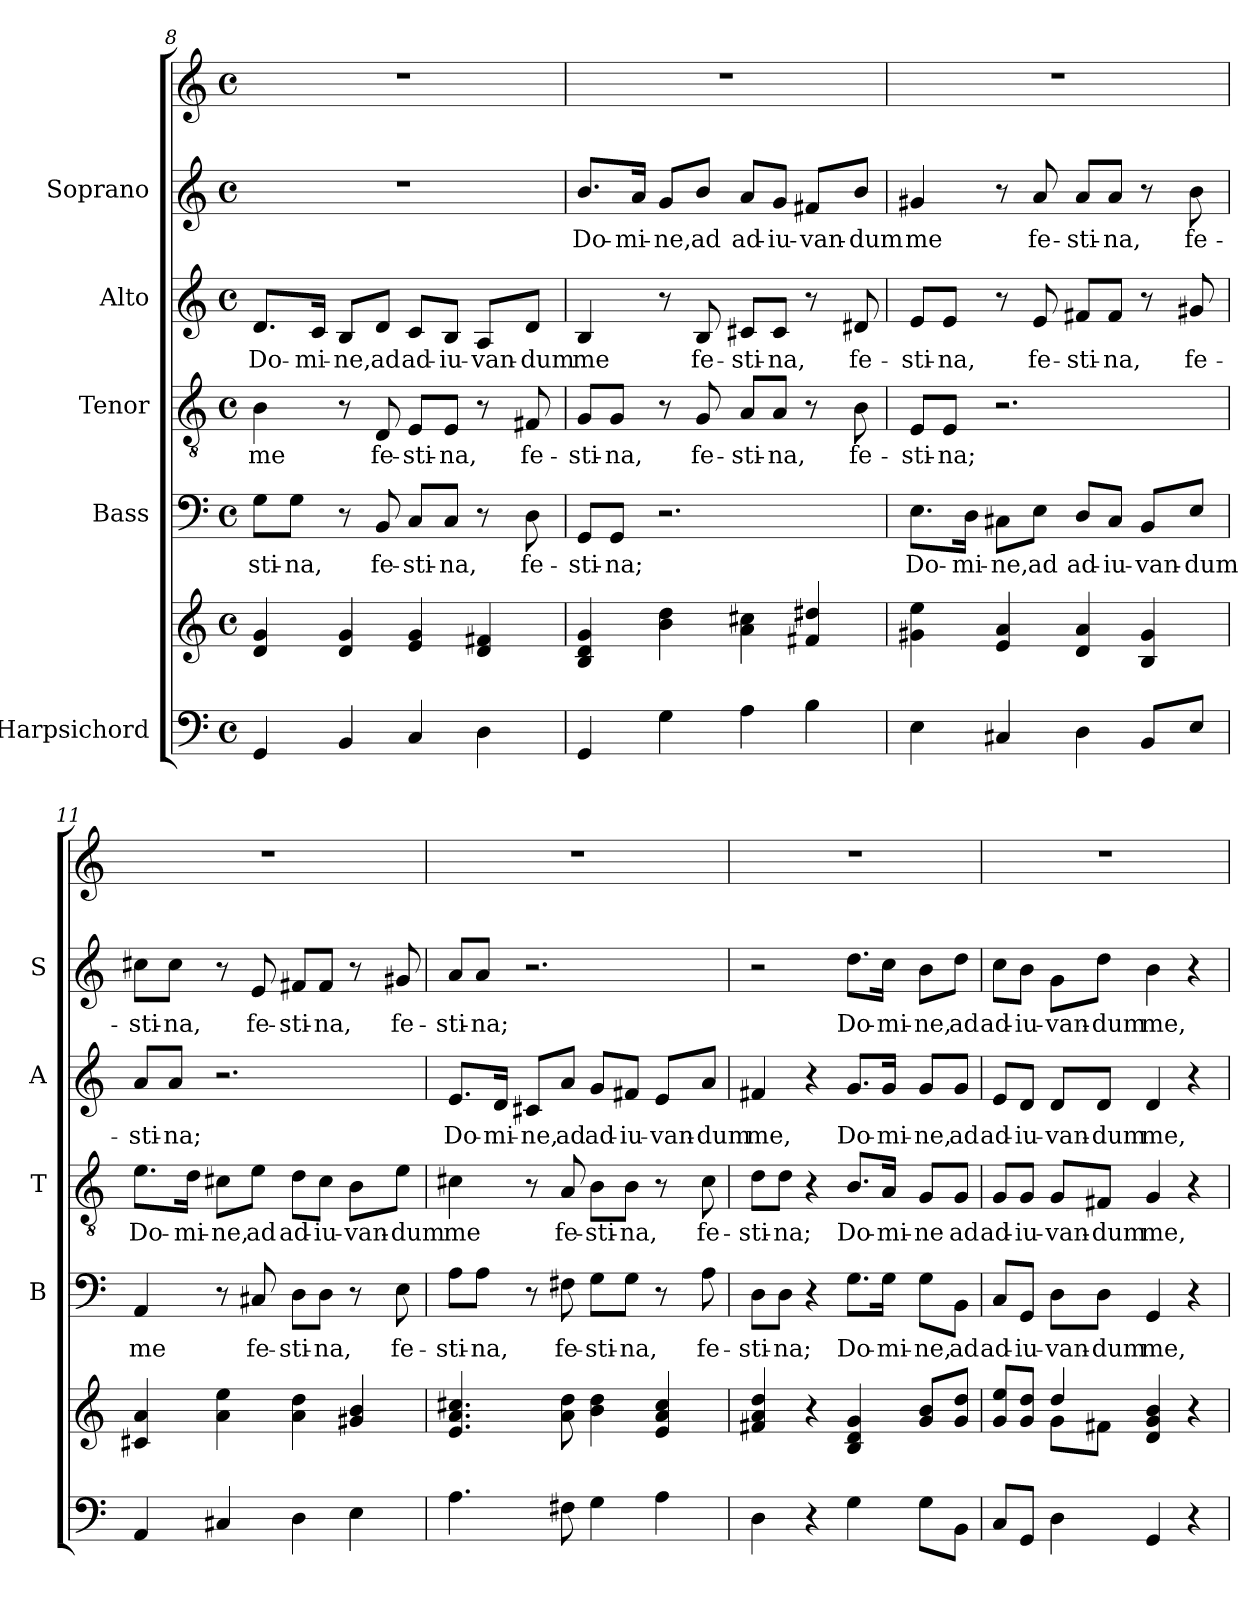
**kern	**kern	**kern	**text	**kern	**text	**kern	**text	**kern	**text	**kern
*part6	*part6	*part5	*part5	*part4	*part4	*part3	*part3	*part2	*part2	*part1
*staff7	*staff6	*staff5	*staff5	*staff4	*staff4	*staff3	*staff3	*staff2	*staff2	*staff1
*I"Harpsichord	*	*I"Bass	*	*I"Tenor	*	*I"Alto	*	*I"Soprano	*	*
*	*	*I'B	*	*I'T	*	*I'A	*	*I'S	*	*
*clefF4	*clefG2	*clefF4	*	*clefGv2	*	*clefG2	*	*clefG2	*	*clefG2
*k[]	*k[]	*k[]	*	*k[]	*	*k[]	*	*k[]	*	*k[]
*C:	*C:	*C:	*	*C:	*	*C:	*	*C:	*	*C:
*M4/4	*M4/4	*M4/4	*	*M4/4	*	*M4/4	*	*M4/4	*	*M4/4
*met(c)	*met(c)	*met(c)	*	*met(c)	*	*met(c)	*	*met(c)	*	*met(c)
=8	=8	=8	=8	=8	=8	=8	=8	=8	=8	=8
4GG/	4d/ 4g/	8G\L	-sti-	4B\	me	8.d/L	Do-	1r	.	1r
.	.	8G\J	-na,	.	.	.	.	.	.	.
.	.	.	.	.	.	16c/Jk	-mi-	.	.	.
4BB/	4d/ 4g/	8r	.	8r	.	8B/L	-ne,	.	.	.
.	.	8BB/	fe-	8D/	fe-	8d/J	ad	.	.	.
4C/	4e/ 4g/	8C/L	-sti-	8E/L	-sti-	8c/L	ad-	.	.	.
.	.	8C/J	-na,	8E/J	-na,	8B/J	-iu-	.	.	.
4D\	4d/ 4f#X/	8r	.	8r	.	8A/L	-van-	.	.	.
.	.	8D\	fe-	8F#X/	fe-	8d/J	-dum	.	.	.
=9	=9	=9	=9	=9	=9	=9	=9	=9	=9	=9
4GG/	4B/ 4d/ 4g/	8GG/L	-sti-	8G/L	-sti-	4B/	me	8.b/L	Do-	1r
.	.	8GG/J	-na;	8G/J	-na,	.	.	.	.	.
.	.	.	.	.	.	.	.	16a/Jk	-mi-	.
4G\	4b\ 4dd\	2.r	.	8r	.	8r	.	8g/L	-ne,	.
.	.	.	.	8G/	fe-	8B/	fe-	8b/J	ad	.
4A\	4a\ 4cc#X\	.	.	8A/L	-sti-	8c#X/L	-sti-	8a/L	ad-	.
.	.	.	.	8A/J	-na,	8c#/J	-na,	8g/J	-iu-	.
4B\	4f#X/ 4dd#X/	.	.	8r	.	8r	.	8f#X/L	-van-	.
.	.	.	.	8B\	fe-	8d#X/	fe-	8b/J	-dum	.
!!LO:LB:g=z
=10	=10	=10	=10	=10	=10	=10	=10	=10	=10	=10
4E\	4g#X\ 4ee\	8.E\L	Do-	8E/L	-sti-	8e/L	-sti-	4g#X/	me	1r
.	.	.	.	8E/J	-na;	8e/J	-na,	.	.	.
.	.	16D\Jk	-mi-	.	.	.	.	.	.	.
4C#X/	4e/ 4a/	8C#X\L	-ne,	2.r	.	8r	.	8r	.	.
.	.	8E\J	ad	.	.	8e/	fe-	8a/	fe-	.
4D\	4d/ 4a/	8D/L	ad-	.	.	8f#X/L	-sti-	8a/L	-sti-	.
.	.	8C#/J	-iu-	.	.	8f#/J	-na,	8a/J	-na,	.
8BB/L	4B/ 4g#/	8BB/L	-van-	.	.	8r	.	8r	.	.
8E/J	.	8E/J	-dum	.	.	8g#X/	fe-	8b\	fe-	.
=11	=11	=11	=11	=11	=11	=11	=11	=11	=11	=11
4AA/	4c#X/ 4a/	4AA/	me	8.e\L	Do-	8a/L	-sti-	8cc#X\L	-sti-	1r
.	.	.	.	.	.	8a/J	-na;	8cc#\J	-na,	.
.	.	.	.	16d\Jk	-mi-	.	.	.	.	.
4C#X/	4a\ 4ee\	8r	.	8c#X\L	-ne,	2.r	.	8r	.	.
.	.	8C#X/	fe-	8e\J	ad	.	.	8e/	fe-	.
4D\	4a\ 4dd\	8D\L	-sti-	8d\L	ad-	.	.	8f#X/L	-sti-	.
.	.	8D\J	-na,	8c#\J	-iu-	.	.	8f#/J	-na,	.
4E\	4g#X/ 4b/	8r	.	8B\L	-van-	.	.	8r	.	.
.	.	8E\	fe-	8e\J	-dum	.	.	8g#X/	fe-	.
=12	=12	=12	=12	=12	=12	=12	=12	=12	=12	=12
4.A\	4.e/ 4.a/ 4.cc#X/	8A\L	-sti-	4c#X\	me	8.e/L	Do-	8a/L	-sti-	1r
.	.	8A\J	-na,	.	.	.	.	8a/J	-na;	.
.	.	.	.	.	.	16d/Jk	-mi-	.	.	.
.	.	8r	.	8r	.	8c#X/L	-ne,	2.r	.	.
8F#X\	8a\ 8dd\	8F#X\	fe-	8A/	fe-	8a/J	ad	.	.	.
4G\	4b\ 4dd\	8G\L	-sti-	8B\L	-sti-	8g/L	ad-	.	.	.
.	.	8G\J	-na,	8B\J	-na,	8f#X/J	-iu-	.	.	.
4A\	4e/ 4a/ 4cc#/	8r	.	8r	.	8e/L	-van-	.	.	.
.	.	8A\	fe-	8c#\	fe-	8a/J	-dum	.	.	.
=13	=13	=13	=13	=13	=13	=13	=13	=13	=13	=13
4D\	4f#X/ 4a/ 4dd/	8D\L	-sti-	8d\L	-sti-	4f#X/	me,	2r	.	1r
.	.	8D\J	-na;	8d\J	-na;	.	.	.	.	.
4r	4r	4r	.	4r	.	4r	.	.	.	.
4G\	4B/ 4d/ 4g/	8.G\L	Do-	8.B/L	Do-	8.g/L	Do-	8.dd\L	Do-	.
.	.	16G\Jk	-mi-	16A/Jk	-mi-	16g/Jk	-mi-	16cc\Jk	-mi-	.
8G\L	8g/ 8b/L	8G\L	-ne,	8G/L	-ne	8g/L	-ne,	8b\L	-ne,	.
8BB\J	8g/ 8dd/J	8BB\J	ad	8G/J	ad	8g/J	ad	8dd\J	ad	.
!!LO:PB:g=z
=14	=14	=14	=14	=14	=14	=14	=14	=14	=14	=14
*	*^	*	*	*	*	*	*	*	*	*
8C/L	8g/ 8ee/L	4ryy	8C/L	ad-	8G/L	ad-	8e/L	ad-	8cc\L	ad-	1r
8GG/J	8g/ 8dd/J	.	8GG/J	-iu-	8G/J	-iu-	8d/J	-iu-	8b\J	-iu-	.
4D\	4dd/	8g\L	8D\L	-van-	8G/L	-van-	8d/L	-van-	8g\L	-van-	.
.	.	8f#X\J	8D\J	-dum	8F#X/J	-dum	8d/J	-dum	8dd\J	-dum	.
4GG/	4d/ 4g/ 4b/	2ryy	4GG/	me,	4G/	me,	4d/	me,	4b\	me,	.
4r	4r	.	4r	.	4r	.	4r	.	4r	.	.
*	*v	*v	*	*	*	*	*	*	*	*	*
=	=	=	=	=	=	=	=	=	=	=
*-	*-	*-	*-	*-	*-	*-	*-	*-	*-	*-
